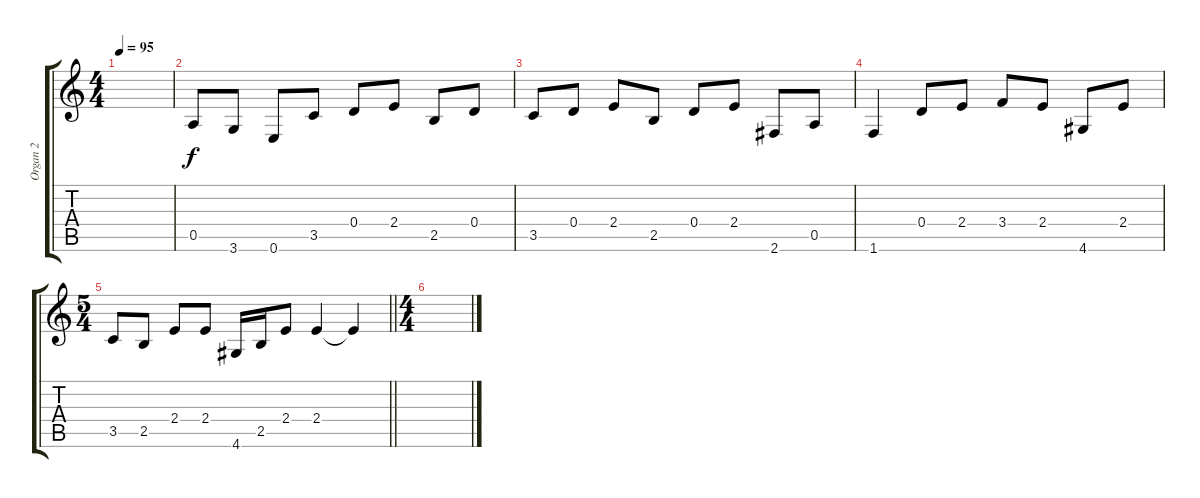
\track ("Organ 2" "Organ 2") {instrument electricbasspick}
\staff {score tabs}
\tuning (E4 B3 G3 D3 A2 E2) {hide}
\ts (4 4)
\tempo 95
\clef g2
\ks c
|
0.5.8 3.6.8 0.6.8 3.5.8 0.4.8 2.4.8 2.5.8 0.4.8 |
3.5.8 0.4.8 2.4.8 2.5.8 0.4.8 2.4.8 2.6.8 0.5.8 |
1.6.4 0.4.8 2.4.8 3.4.8 2.4.8 4.6.8 2.4.8 |
\ts (5 4)
\barLineRight lightlight
3.5.8 2.5.8 2.4.8 2.4.8 4.6.16 2.5.16 2.4.8 2.4.4 2.4{t}.4 |
\ts (4 4)
